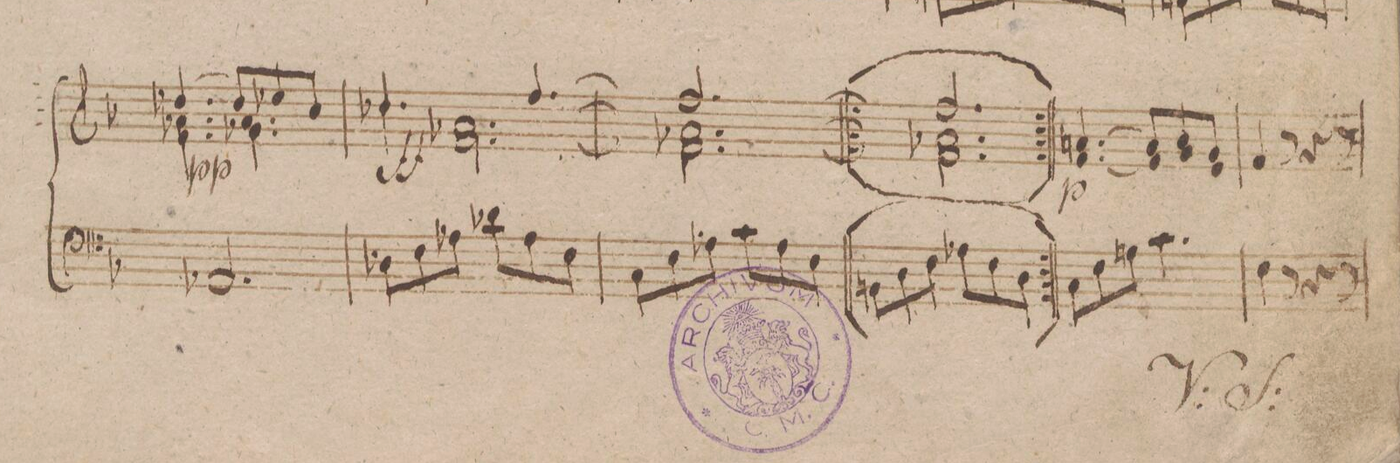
**kern
*I"Organo.
*clefF4
*k[b-]
*M6/8
2.AA-X/
=88
8D-X\L
8F\
8A-X\J
8d-X\L
8A-\
8F\J
=89
8C\L
8F\
8A-X\J
8c\L
8A-\
8F\J
=90
8BBn\L
8D\
8F\J
8A-X\L
8F\
8D\J
=91
8BBn\Lyy
8D\yy
8F\Jyy
8A-X\Lyy
8F\yy
8D\Jyy
=92
8C\L
8F\
8An\J
4.c\
=93
4F\
8r
4r
8r
=94
*-
